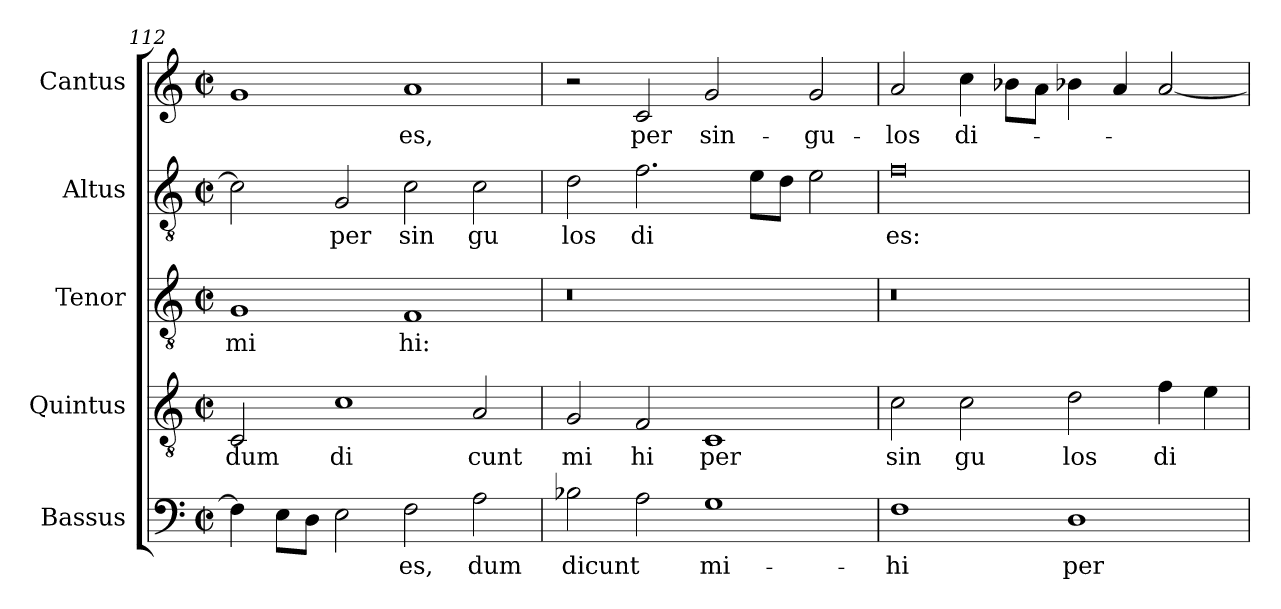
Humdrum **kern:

**kern	**text	**kern	**text	**kern	**text	**kern	**text	**kern	**text
*part5	*part5	*part4	*part4	*part3	*part3	*part2	*part2	*part1	*part1
*staff5	*staff5	*staff4	*staff4	*staff3	*staff3	*staff2	*staff2	*staff1	*staff1
*I"Bassus	*	*I"Quintus	*	*I"Tenor	*	*I"Altus	*	*I"Cantus	*
*clefF4	*	*clefGv2	*	*clefGv2	*	*clefGv2	*	*clefG2	*
*M2/2	*	*M2/2	*	*M2/2	*	*M2/2	*	*M2/2	*
*met(c|)	*	*met(c|)	*	*met(c|)	*	*met(c|)	*	*met(c|)	*
=112	=112	=112	=112	=112	=112	=112	=112	=112	=112
!	!	!	!LO:LY:b:cj	!	!LO:LY:b:cj	!	!	!	!
4F\]	.	2C/	dum	1G	mi	2c\]	.	1g	.
8E\L	.	.	.	.	.	.	.	.	.
8D\J	.	.	.	.	.	.	.	.	.
!	!	!	!LO:LY:b:cj	!	!	!	!LO:LY:b:cj	!	!
2E\	.	1c	di	.	.	2G/	per	.	.
!	!LO:LY:b:cj	!	!	!	!LO:LY:b:cj	!	!LO:LY:b:cj	!	!LO:LY:b:cj
2F\	-es,	.	.	1F	hi:	2c\	sin	1a	-es,
!	!LO:LY:b:cj	!	!LO:LY:b:cj	!	!	!	!LO:LY:b:cj	!	!
2A\	dum	2A/	cunt	.	.	2c\	gu	.	.
=113	=113	=113	=113	=113	=113	=113	=113	=113	=113
!	!LO:LY:b	!	!LO:LY:b:cj	!	!	!	!LO:LY:b:cj	!	!
2B-X\	dicunt	2G/	mi	0r	.	2d\	los	2r	.
!	!	!	!LO:LY:b:cj	!	!	!	!LO:LY:b:cj	!	!LO:LY:b:cj
2A\	.	2F/	hi	.	.	2.f\	di	2c/	per
!	!LO:LY:b:cj	!	!LO:LY:b:cj	!	!	!	!	!	!LO:LY:b:cj
1G	mi-	1C	per	.	.	.	.	2g/	sin-
.	.	.	.	.	.	8e\L	.	.	.
.	.	.	.	.	.	8d\J	.	.	.
!	!	!	!	!	!	!	!	!	!LO:LY:b:cj
.	.	.	.	.	.	2e\	.	2g/	-gu-
=114	=114	=114	=114	=114	=114	=114	=114	=114	=114
!	!LO:LY:b:cj	!	!LO:LY:b:cj	!	!	!	!LO:LY:b:cj	!	!LO:LY:b:cj
1F	-hi	2c\	sin	0r	.	0f	es:	2a/	-los
!	!	!	!LO:LY:b:cj	!	!	!	!	!	!LO:LY:b:cj
.	.	2c\	gu	.	.	.	.	4cc\	di-
.	.	.	.	.	.	.	.	8b-\L	.
.	.	.	.	.	.	.	.	8a\J	.
!	!LO:LY:b:cj	!	!LO:LY:b:cj	!	!	!	!	!	!
1D	per	2d\	los	.	.	.	.	4b-X\	.
.	.	.	.	.	.	.	.	4a/	.
!	!	!	!LO:LY:b:cj	!	!	!	!	!	!
.	.	4f\	di	.	.	.	.	[<2a/	.
.	.	4e\	.	.	.	.	.	.	.
=	=	=	=	=	=	=	=	=	=
*-	*-	*-	*-	*-	*-	*-	*-	*-	*-
